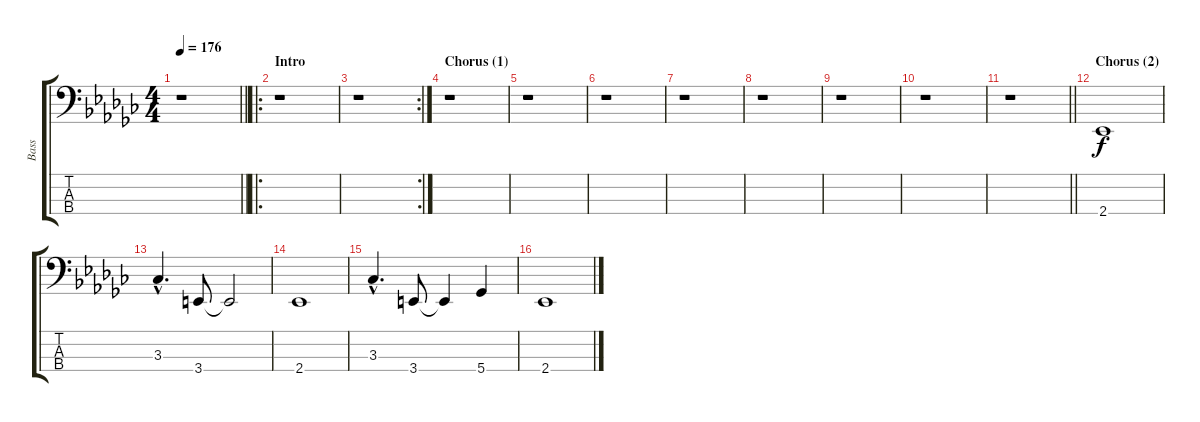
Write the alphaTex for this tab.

\track ("Bass" "Bass") {instrument electricbasspick}
\staff {score tabs}
\tuning (Gb2 Db2 Ab1 Db1) {hide}
\ts (4 4)
\tempo 176
\clef f4
\barLineRight lightlight
\ks ebminor
r.1{dy f instrument electricbasspick} |
\ro
\section ("" "Intro")
r.1 |
\rc 2
r.1 |
\section ("" "Chorus (1)")
r.1 |
r.1 |
r.1 |
r.1 |
r.1 |
r.1 |
r.1 |
\barLineRight lightlight
r.1 |
\section ("" "Chorus (2)")
2.4.1 |
3.3{hac}.4{d} 3.4.8 3.4{t}.2 |
2.4.1 |
3.3{hac}.4{d} 3.4.8 3.4{t}.4 5.4.4 |
2.4.1
